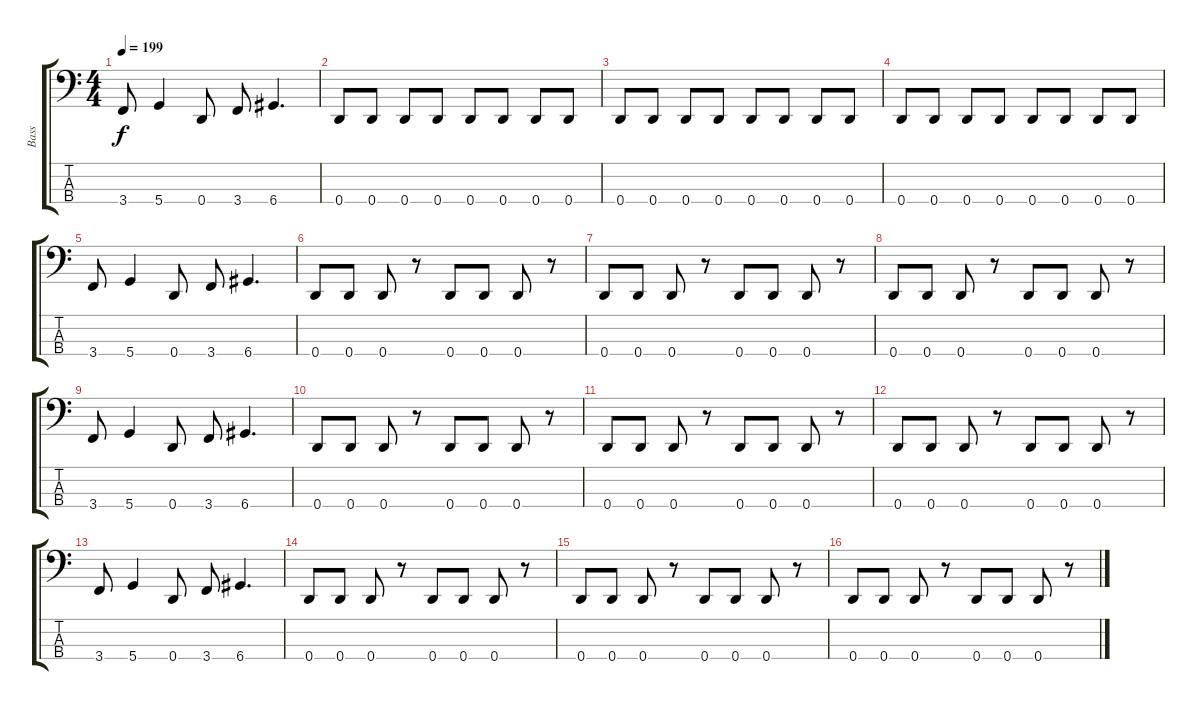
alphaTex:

\track ("Bass" "Bass") {instrument electricbasspick}
\staff {score tabs}
\tuning (G2 D2 A1 D1) {hide}
\ts (4 4)
\tempo 199
\clef f4
\ks c
3.4.8{dy f} 5.4.4 0.4.8 3.4.8 6.4.4{d} |
0.4.8 0.4.8 0.4.8 0.4.8 0.4.8 0.4.8 0.4.8 0.4.8 |
0.4.8 0.4.8 0.4.8 0.4.8 0.4.8 0.4.8 0.4.8 0.4.8 |
0.4.8 0.4.8 0.4.8 0.4.8 0.4.8 0.4.8 0.4.8 0.4.8 |
3.4.8 5.4.4 0.4.8 3.4.8 6.4.4{d} |
0.4.8 0.4.8 0.4.8 r.8 0.4.8 0.4.8 0.4.8 r.8 |
0.4.8 0.4.8 0.4.8 r.8 0.4.8 0.4.8 0.4.8 r.8 |
0.4.8 0.4.8 0.4.8 r.8 0.4.8 0.4.8 0.4.8 r.8 |
3.4.8 5.4.4 0.4.8 3.4.8 6.4.4{d} |
0.4.8 0.4.8 0.4.8 r.8 0.4.8 0.4.8 0.4.8 r.8 |
0.4.8 0.4.8 0.4.8 r.8 0.4.8 0.4.8 0.4.8 r.8 |
0.4.8 0.4.8 0.4.8 r.8 0.4.8 0.4.8 0.4.8 r.8 |
3.4.8 5.4.4 0.4.8 3.4.8 6.4.4{d} |
0.4.8 0.4.8 0.4.8 r.8 0.4.8 0.4.8 0.4.8 r.8 |
0.4.8 0.4.8 0.4.8 r.8 0.4.8 0.4.8 0.4.8 r.8 |
0.4.8 0.4.8 0.4.8 r.8 0.4.8 0.4.8 0.4.8 r.8
